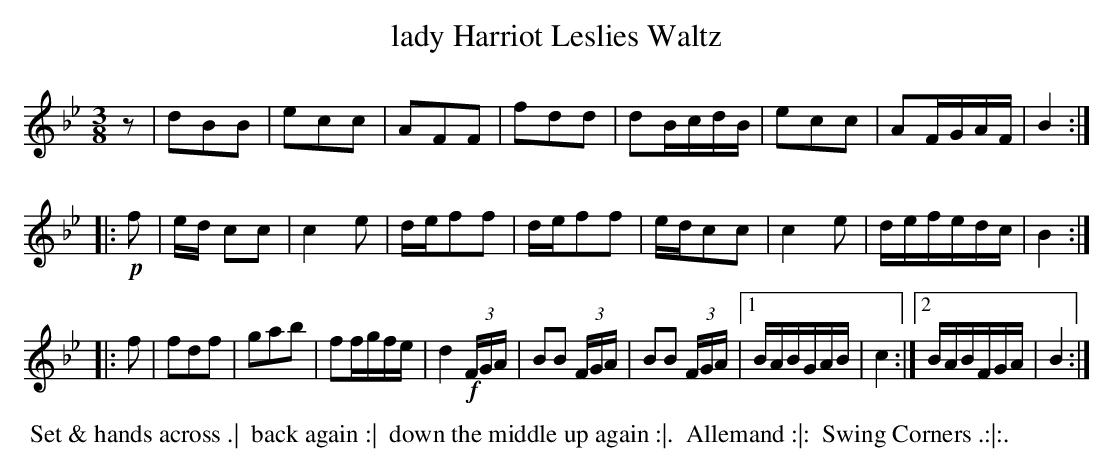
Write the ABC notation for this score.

X:1
T: lady Harriot Leslies Waltz
M: 3/8
L: 1/16
K: Bb
z2 |\
d2B2B2 | e2c2c2 | A2F2F2 | f2d2d2 |\
d2BcdB | e2c2c2 | A2FGAF | B4 :|
|: !p!f2 |\
ed c2c2 | c4 e2 | def2f2 | def2f2 |\
edc2c2 | c4 e2 | defedc | B4 :|
|: f2 |\
f2d2f2 | g2a2b2 | f2fgfe | d4 !f!(3FGA |\
B2B2 (3FGA | B2B2 (3FGA |[1 BABGAB | c4 :|[2 BABFGA | B4 :|
